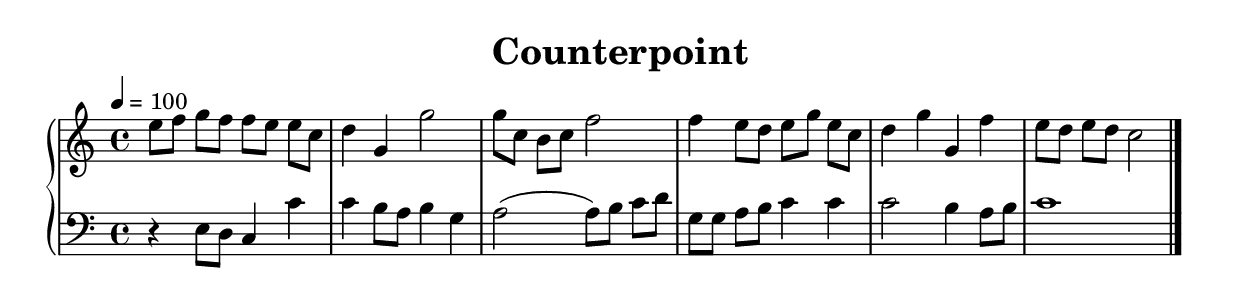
\version "2.19.81"
\include "articulate.ly"
\paper {
	page-count = 1

    print-all-headers = ##t
    score-markup-spacing = #'((basic-distance . 10))
    markup-system-spacing = #'((minimum-distance = 0))

    scoreTitleMarkup = \markup {
        \override #'(baseline-skip . 10) %% changes the distance between title/subtitle and composer/arranger
        \column {
            \override #'(baseline-skip . 3.5)
            \column {
                \huge \larger \bold
                \fill-line {
                    \larger \fromproperty #'header:title
                }
                \fill-line {
                    \large \smaller \bold
                    \larger \fromproperty #'header:subtitle
                }
                \fill-line {
                    \smaller \bold
                    \fromproperty #'header:subsubtitle
                }
            }
            \override #'(baseline-skip . 3.5)
            \column {
                \fill-line {
                    \fromproperty #'header:poet
                    { \large \bold \fromproperty #'header:instrument }
                    \fromproperty #'header:composer
                }
                \fill-line {
                    \fromproperty #'header:piece
                    \fromproperty #'header:meter
                    \fromproperty #'header:arranger
                }
            }
        }
    }
}

\header{
    title = "Counterpoint"
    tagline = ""
}


\score {
    \header {
        piece = \markup { \fontsize #1 " " }
        title = ""
    }
    \new PianoStaff
    <<
        \new Staff
        <<
            {
                \key c\major
                \time 4/4
                \tempo 4 = 100
                \override Score.RehearsalMark.direction = #down
            }
            {
                \clef treble
                e''8 [f''] g'' [f''] f'' [e''] e'' c''
                d''4 g' g''2
                g''8 [c''] b' c'' f''2
                f''4 e''8 [d''] e'' [g''] e'' c''
                d''4 g'' g' f''
                e''8 [d''] e'' d'' c''2 \bar "|."
            }
        >>
        \new Staff
        <<
            {
                \key c\major
                \time 4/4
                \tempo 4 = 100
                \override Score.RehearsalMark.direction = #down
            }
            {
                \clef bass

                r4 e8 d c4 c'4
                c'4 b8 a b4 g
                a2 (a8) [b] c' d'
                g8 [g] a b c'4 c'4
                c'2 b4 a8 b
                c'1 \bar "|."
            }
        >>
    >>
    \layout {
        indent = 0\mm
    }
}

\score {
    \unfoldRepeats
    \articulate
    \new GrandStaff
    <<
        \new Staff
            \with {
                midiMinimumVolume = #0
                midiMaximumVolume = #1
                midiInstrument = #"acoustic grand"
            }
        <<
            {
                \key c\major
                \time 4/4
                \tempo 4 = 100
                \override Score.RehearsalMark.direction = #down
            }
            {
                \clef treble
                e''8 [f''] g'' [f''] f'' [e''] e'' c''
                d''4 g' g''2
                g''8 [c''] b' c'' f''2
                f''4 e''8 [d''] e'' [g''] e'' c''
                d''4 g'' g' f''
                e''8 [d''] e'' d'' c''2 \bar "|."
            }
        >>
        \new Staff

            \with {
                midiMinimumVolume = #0
                midiMaximumVolume = #0.75
                midiInstrument = #"acoustic grand"
            }
        <<
            {
                \key c\major
                \time 4/4
                \tempo 4 = 100
                \override Score.RehearsalMark.direction = #down
            }
            {
                \clef bass

                r4 e8 d c4 c'4
                c'4 b8 a b4 g
                a2 (a8) [b] c' d'
                g8 [g] a b c'4 c'4
                c'2 b4 a8 b
                c'1 \bar "|."
            }
        >>
    >>
    \midi { }
}
